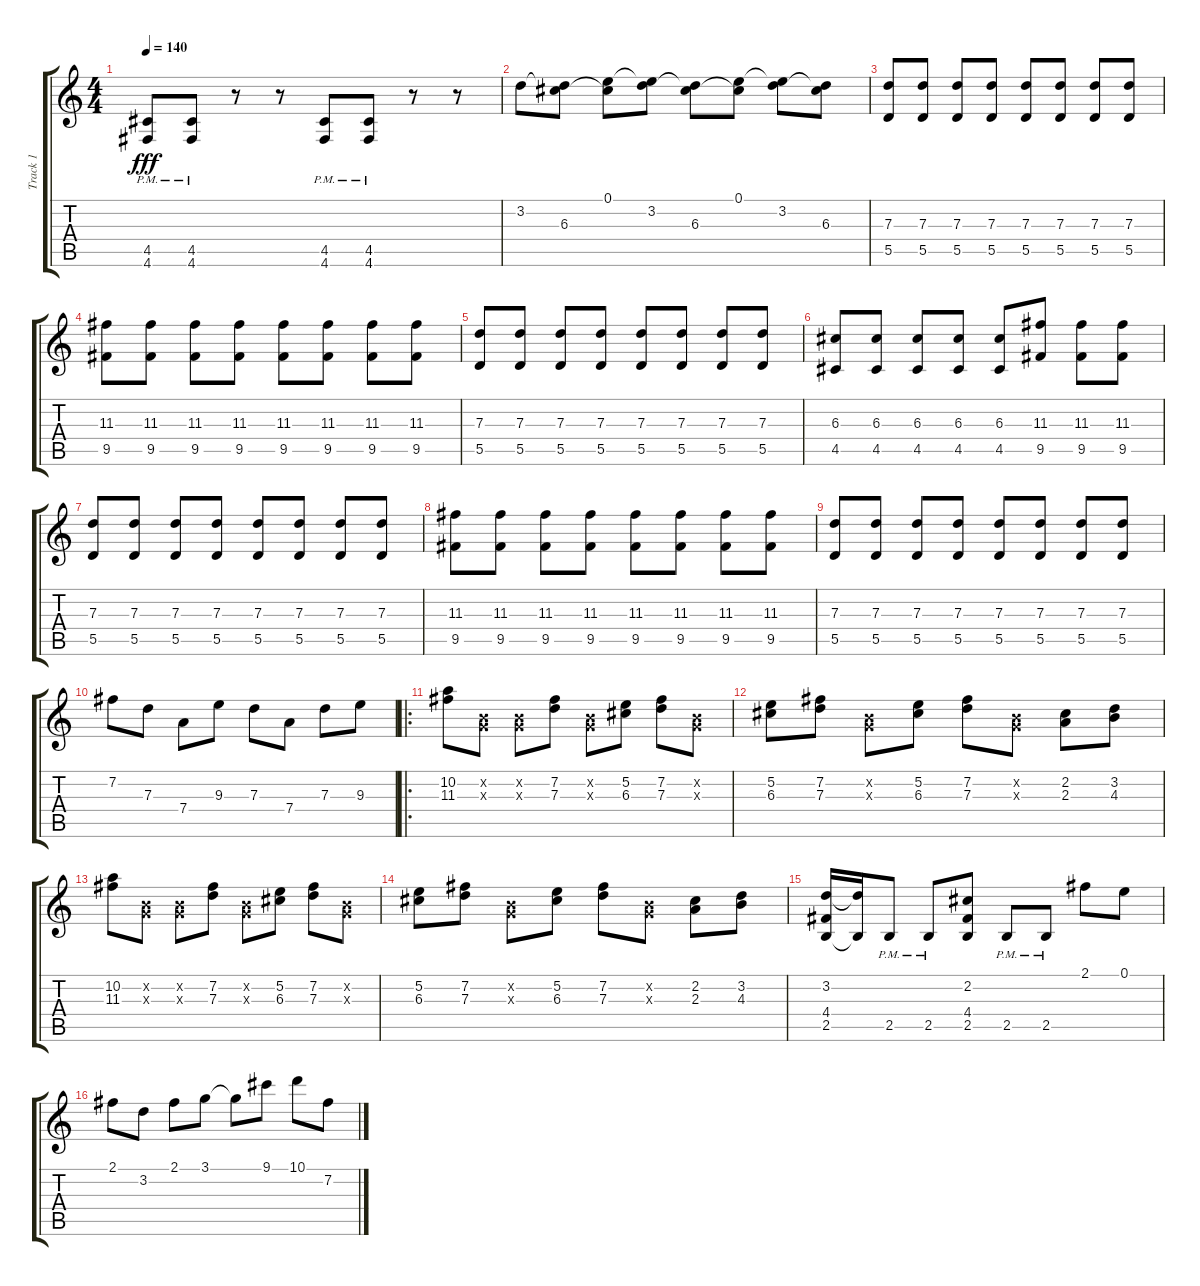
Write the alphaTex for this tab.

\track ("Track 1" "Track 1") {instrument overdrivenguitar}
\staff {score tabs}
\tuning (E4 B3 G3 D3 A2 D2) {hide}
\ts (4 4)
\tempo 140
\clef g2
\ks c
(4.5{pm} 4.6{pm}).8{dy fff} (4.5{pm} 4.6{pm}).8 r.8 r.8 (4.5{pm} 4.6{pm}).8 (4.5{pm} 4.6{pm}).8 r.8 r.8 |
3.2.8 (3.2{t} 6.3).8 (0.1 6.3{t}).8 (0.1{t} 3.2).8 (3.2{t} 6.3).8 (0.1 6.3{t}).8 (0.1{t} 3.2).8 (3.2{t} 6.3).8 |
(7.3 5.5).8 (7.3 5.5).8 (7.3 5.5).8 (7.3 5.5).8 (7.3 5.5).8 (7.3 5.5).8 (7.3 5.5).8 (7.3 5.5).8 |
(11.3 9.5).8 (11.3 9.5).8 (11.3 9.5).8 (11.3 9.5).8 (11.3 9.5).8 (11.3 9.5).8 (11.3 9.5).8 (11.3 9.5).8 |
(7.3 5.5).8 (7.3 5.5).8 (7.3 5.5).8 (7.3 5.5).8 (7.3 5.5).8 (7.3 5.5).8 (7.3 5.5).8 (7.3 5.5).8 |
(6.3 4.5).8 (6.3 4.5).8 (6.3 4.5).8 (6.3 4.5).8 (6.3 4.5).8 (11.3 9.5).8 (11.3 9.5).8 (11.3 9.5).8 |
(7.3 5.5).8 (7.3 5.5).8 (7.3 5.5).8 (7.3 5.5).8 (7.3 5.5).8 (7.3 5.5).8 (7.3 5.5).8 (7.3 5.5).8 |
(11.3 9.5).8 (11.3 9.5).8 (11.3 9.5).8 (11.3 9.5).8 (11.3 9.5).8 (11.3 9.5).8 (11.3 9.5).8 (11.3 9.5).8 |
(7.3 5.5).8 (7.3 5.5).8 (7.3 5.5).8 (7.3 5.5).8 (7.3 5.5).8 (7.3 5.5).8 (7.3 5.5).8 (7.3 5.5).8 |
7.2.8 7.3.8 7.4.8 9.3.8 7.3.8 7.4.8 7.3.8 9.3.8 |
\ro
(10.2 11.3).8 (0.2{x} 0.3{x}).8 (0.2{x} 0.3{x}).8 (7.2 7.3).8 (0.2{x} 0.3{x}).8 (5.2 6.3).8 (7.2 7.3).8 (0.2{x} 0.3{x}).8 |
(5.2 6.3).8 (7.2 7.3).8 (0.2{x} 0.3{x}).8 (5.2 6.3).8 (7.2 7.3).8 (0.2{x} 0.3{x}).8 (2.2 2.3).8 (3.2 4.3).8 |
(10.2 11.3).8 (0.2{x} 0.3{x}).8 (0.2{x} 0.3{x}).8 (7.2 7.3).8 (0.2{x} 0.3{x}).8 (5.2 6.3).8 (7.2 7.3).8 (0.2{x} 0.3{x}).8 |
(5.2 6.3).8 (7.2 7.3).8 (0.2{x} 0.3{x}).8 (5.2 6.3).8 (7.2 7.3).8 (0.2{x} 0.3{x}).8 (2.2 2.3).8 (3.2 4.3).8 |
(3.2 4.4 2.5).16 (3.2{t} 2.5{t}).16 2.5{pm}.8 2.5{pm}.8 (2.2 4.4 2.5).8 2.5{pm}.8 2.5{pm}.8 2.1.8 0.1.8 |
2.1.8 3.2.8 2.1.8 3.1.8 3.1{t}.8 9.1.8 10.1.8 7.2.8
